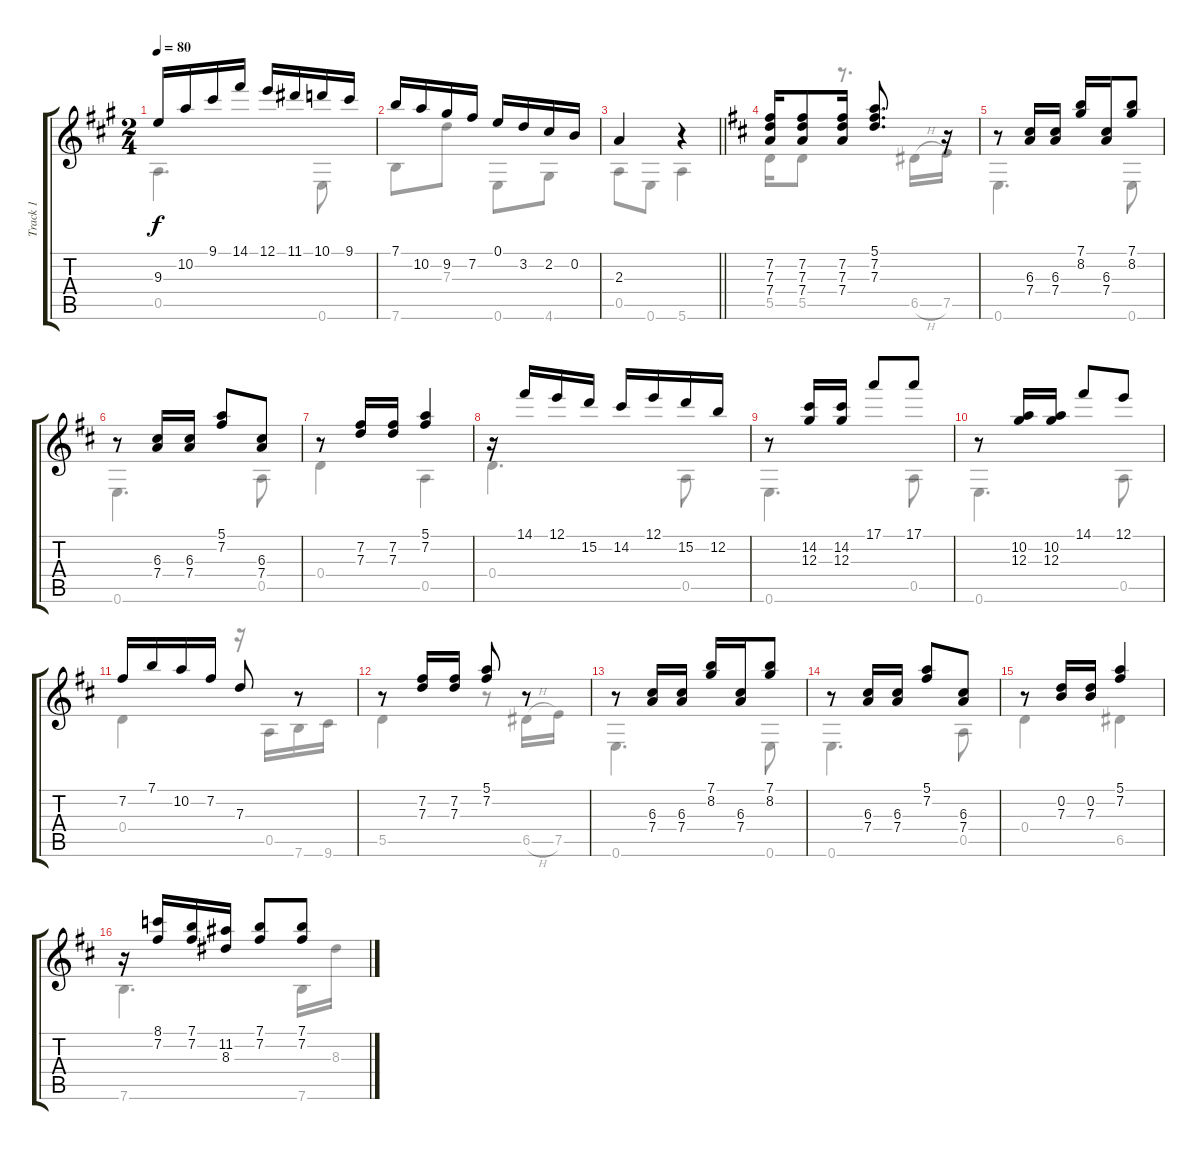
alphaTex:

\track ("Track 1" "Track 1") {instrument acousticguitarnylon}
\staff {score tabs}
\tuning (E4 B3 G3 D3 A2 E2) {hide}
\voice
\ts (2 4)
\tempo 80
\clef g2
\ks a
9.3.16{dy f} 10.2.16 9.1.16 14.1.16 12.1.16 11.1.16 10.1.16 9.1.16 |
7.1.16 10.2.16 9.2.16 7.2.16 0.1.16 3.2.16 2.2.16 0.2.16 |
\barLineRight lightlight
2.3.4 r.4 |
\ks d
(7.2 7.3 7.4).16{beam Up} (7.2 7.3 7.4).8{beam Up} (7.2 7.3 7.4).16{beam Up} (5.1 7.2 7.3).8{d beam Up} r.16 |
r.8 (6.3 7.4).16 (6.3 7.4).16 (7.1 8.2).16 (6.3 7.4).16 (7.1 8.2).8 |
r.8 (6.3 7.4).16 (6.3 7.4).16 (5.1 7.2).8 (6.3 7.4).8 |
r.8 (7.2 7.3).16 (7.2 7.3).16 (5.1 7.2).4 |
r.16 14.1.16 12.1.16 15.2.16 14.2.16 12.1.16 15.2.16 12.2.16 |
r.8 (14.2 12.3).16 (14.2 12.3).16 17.1.8 17.1.8 |
r.8 (10.2 12.3).16 (10.2 12.3).16 14.1.8 12.1.8 |
7.2.16 7.1.16 10.2.16 7.2.16 7.3.8 r.8 |
r.8 (7.2 7.3).16 (7.2 7.3).16 (5.1 7.2).8 r.8 |
r.8 (6.3 7.4).16 (6.3 7.4).16 (7.1 8.2).16 (6.3 7.4).16 (7.1 8.2).8 |
r.8 (6.3 7.4).16 (6.3 7.4).16 (5.1 7.2).8 (6.3 7.4).8 |
r.8 (0.2 7.3).16{beam Up} (0.2 7.3).16{beam Up} (5.1 7.2).4{beam Up} |
r.16 (8.1 7.2).16 (7.1 7.2).16 (11.2 8.3).16 (7.1 7.2).8 (7.1 7.2).8
\voice
\clef g2
\ottava regular
\simile none
\ks a
0.5.4{d dy f} 0.6.8 |
7.6.8 7.3.8 0.6.8 4.6.8 |
\barLineRight lightlight
0.5.8 0.6.8 5.6.4 |
\ks d
5.5.16 5.5.8 r.8{d} 6.5{h}.16 7.5.16 |
0.6.4{d} 0.6.8 |
0.6.4{d} 0.5.8 |
0.4.4 0.5.4 |
0.4.4{d} 0.5.8 |
0.6.4{d} 0.5.8 |
0.6.4{d} 0.5.8 |
0.4.4 r.16 0.5.16 7.6.16 9.6.16 |
5.5.4 r.8 6.5{h}.16 7.5.16 |
0.6.4{d} 0.6.8 |
0.6.4{d} 0.5.8 |
0.4.4 6.5.4 |
7.6.4{d} 7.6.16 8.3.16
